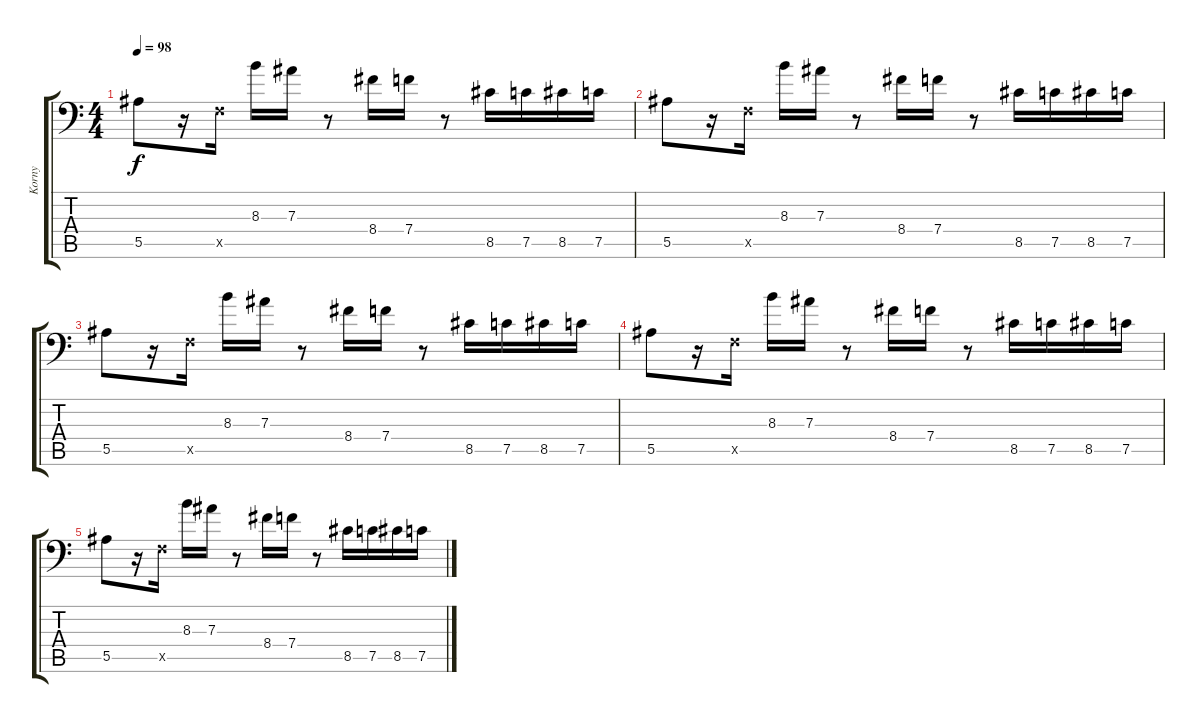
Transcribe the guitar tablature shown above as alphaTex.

\track ("Korny" "Korny") {instrument overdrivenguitar}
\staff {score tabs}
\tuning (C4 G3 Eb3 Bb2 F2 Bb1) {hide}
\ts (4 4)
\tempo 98
\clef f4
\ks c
5.5.8{dy f} r.16 0.5{x}.16 8.3.16 7.3.16 r.8 8.4.16 7.4.16 r.8 8.5.16 7.5.16 8.5.16 7.5.16 |
5.5.8 r.16 0.5{x}.16 8.3.16 7.3.16 r.8 8.4.16 7.4.16 r.8 8.5.16 7.5.16 8.5.16 7.5.16 |
5.5.8 r.16 0.5{x}.16 8.3.16 7.3.16 r.8 8.4.16 7.4.16 r.8 8.5.16 7.5.16 8.5.16 7.5.16 |
5.5.8 r.16 0.5{x}.16 8.3.16 7.3.16 r.8 8.4.16 7.4.16 r.8 8.5.16 7.5.16 8.5.16 7.5.16 |
5.5.8 r.16 0.5{x}.16 8.3.16 7.3.16 r.8 8.4.16 7.4.16 r.8 8.5.16 7.5.16 8.5.16 7.5.16
